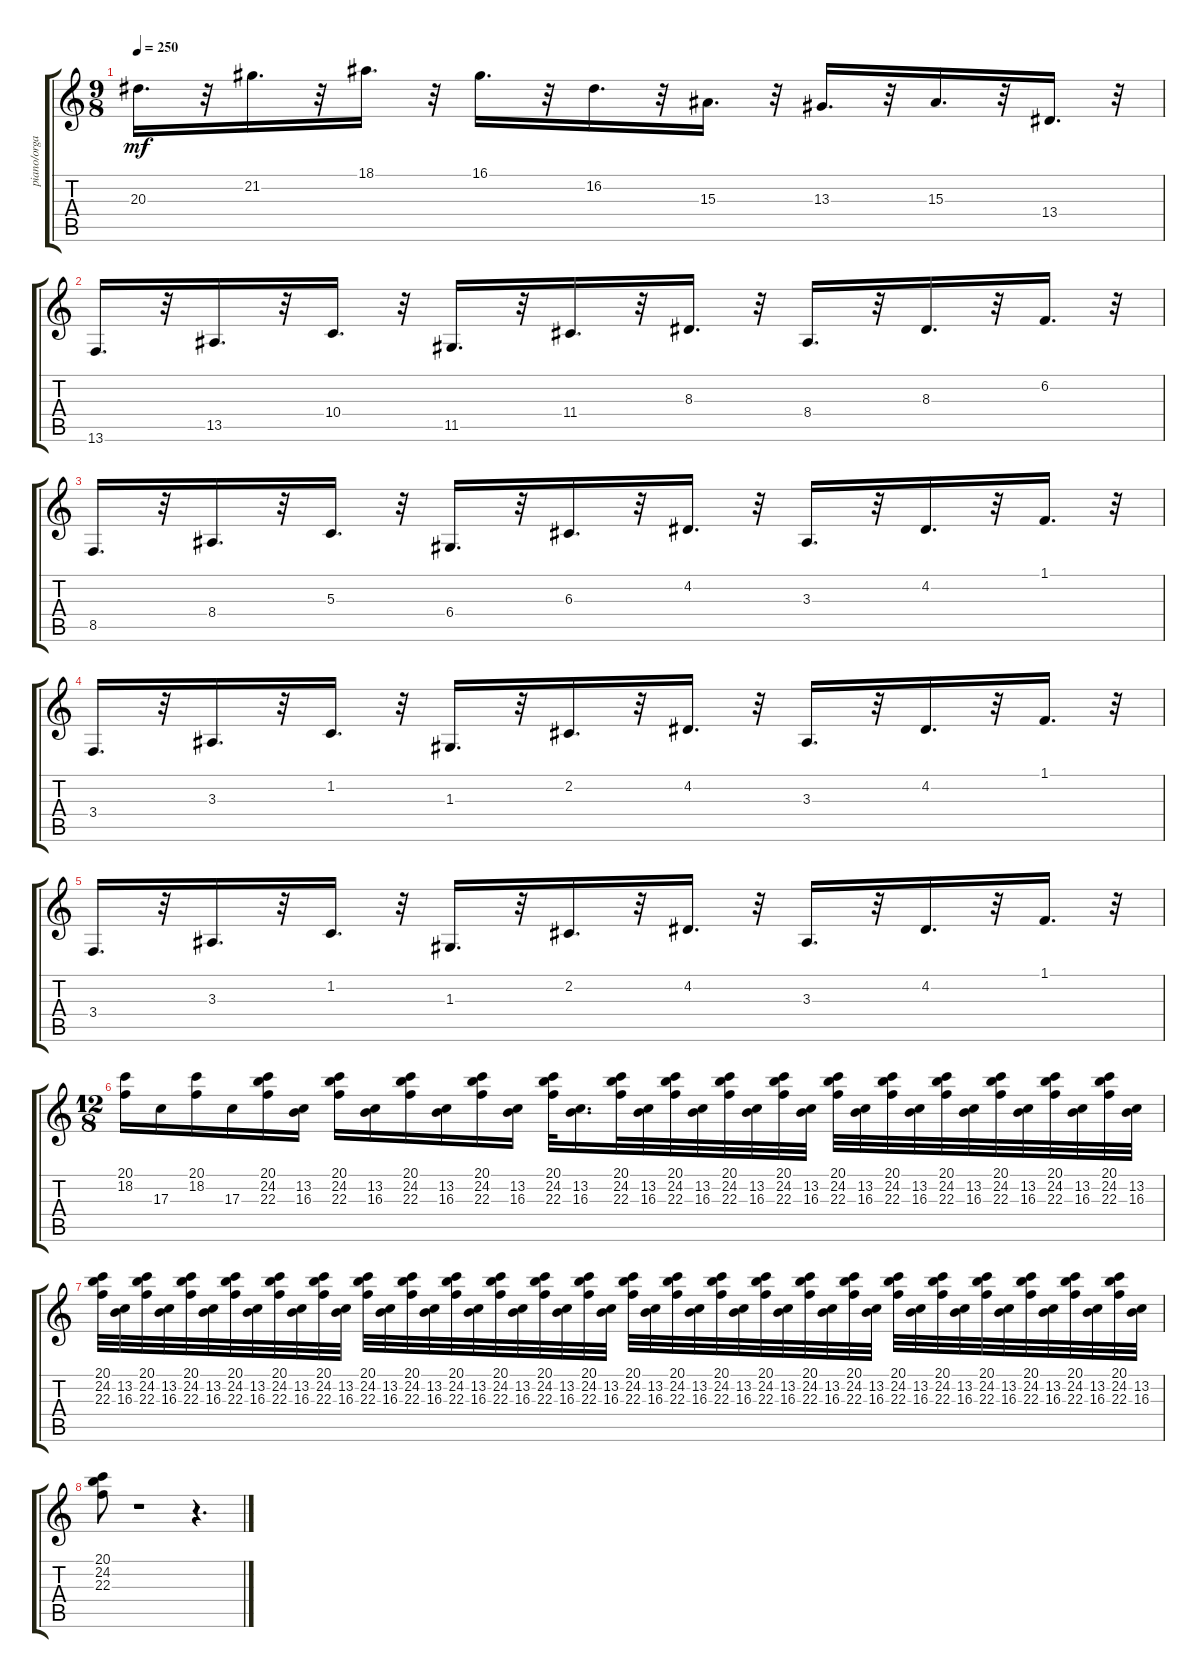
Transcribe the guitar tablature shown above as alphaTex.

\track ("piano/organ/synths  " "piano/orga") {instrument brightacousticpiano}
\staff {score tabs}
\tuning (E4 B3 G3 D3 A2 E2) {hide}
\ts (9 8)
\tempo 250
\clef g2
\ks c
20.3.16{d dy mf} r.32 21.2.16{d} r.32 18.1.16{d} r.32 16.1.16{d} r.32 16.2.16{d} r.32 15.3.16{d} r.32 13.3.16{d} r.32 15.3.16{d} r.32 13.4.16{d} r.32 |
13.6.16{d volume 12} r.32 13.5.16{d volume 12} r.32 10.4.16{d} r.32 11.5.16{d} r.32 11.4.16{d} r.32 8.3.16{d} r.32 8.4.16{d} r.32 8.3.16{d} r.32 6.2.16{d} r.32 |
8.5.16{d} r.32 8.4.16{d} r.32 5.3.16{d} r.32 6.4.16{d} r.32 6.3.16{d} r.32 4.2.16{d} r.32 3.3.16{d} r.32 4.2.16{d} r.32 1.1.16{d} r.32 |
3.4.16{d} r.32 3.3.16{d} r.32 1.2.16{d} r.32 1.3.16{d} r.32 2.2.16{d} r.32 4.2.16{d} r.32 3.3.16{d} r.32 4.2.16{d} r.32 1.1.16{d} r.32 |
3.4.16{d} r.32 3.3.16{d} r.32 1.2.16{d} r.32 1.3.16{d} r.32 2.2.16{d} r.32 4.2.16{d} r.32 3.3.16{d} r.32 4.2.16{d} r.32 1.1.16{d} r.32 |
\ts (12 8)
(20.1 18.2).16 17.3.16 (20.1 18.2).16 17.3.16 (20.1 24.2 22.3).16 (13.2 16.3).16 (20.1 24.2 22.3).16 (13.2 16.3).16 (20.1 24.2 22.3).16 (13.2 16.3).16 (20.1 24.2 22.3).16 (13.2 16.3).16 (20.1 24.2 22.3).32 (13.2 16.3).16{d} (20.1 24.2 22.3).32 (13.2 16.3).32 (20.1 24.2 22.3).32 (13.2 16.3).32 (20.1 24.2 22.3).32 (13.2 16.3).32 (20.1 24.2 22.3).32 (13.2 16.3).32 (20.1 24.2 22.3).32 (13.2 16.3).32 (20.1 24.2 22.3).32 (13.2 16.3).32 (20.1 24.2 22.3).32 (13.2 16.3).32 (20.1 24.2 22.3).32 (13.2 16.3).32 (20.1 24.2 22.3).32 (13.2 16.3).32 (20.1 24.2 22.3).32 (13.2 16.3).32 |
(20.1 24.2 22.3).32 (13.2 16.3).32 (20.1 24.2 22.3).32 (13.2 16.3).32 (20.1 24.2 22.3).32 (13.2 16.3).32 (20.1 24.2 22.3).32 (13.2 16.3).32 (20.1 24.2 22.3).32 (13.2 16.3).32 (20.1 24.2 22.3).32 (13.2 16.3).32 (20.1 24.2 22.3).32 (13.2 16.3).32 (20.1 24.2 22.3).32 (13.2 16.3).32 (20.1 24.2 22.3).32 (13.2 16.3).32 (20.1 24.2 22.3).32 (13.2 16.3).32 (20.1 24.2 22.3).32 (13.2 16.3).32 (20.1 24.2 22.3).32 (13.2 16.3).32 (20.1 24.2 22.3).32 (13.2 16.3).32 (20.1 24.2 22.3).32 (13.2 16.3).32 (20.1 24.2 22.3).32 (13.2 16.3).32 (20.1 24.2 22.3).32 (13.2 16.3).32 (20.1 24.2 22.3).32 (13.2 16.3).32 (20.1 24.2 22.3).32 (13.2 16.3).32 (20.1 24.2 22.3).32 (13.2 16.3).32 (20.1 24.2 22.3).32 (13.2 16.3).32 (20.1 24.2 22.3).32 (13.2 16.3).32 (20.1 24.2 22.3).32 (13.2 16.3).32 (20.1 24.2 22.3).32 (13.2 16.3).32 (20.1 24.2 22.3).32 (13.2 16.3).32 |
(20.1 24.2 22.3).8 r.1 r.4{d}
